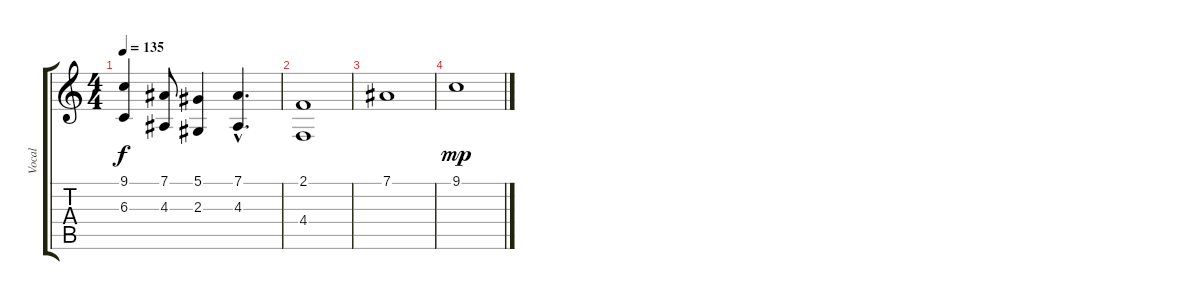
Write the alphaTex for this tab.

\track ("Vocal" "Vocal") {instrument flute}
\staff {score tabs}
\tuning (Eb4 Bb3 Gb3 Db3 Ab2 Eb2) {hide}
\ts (4 4)
\tempo 135
\clef g2
\ks c
(9.1 6.3).4{dy f} (7.1 4.3).8 (5.1 2.3).4 (7.1{hac} 4.3{hac}).4{d} |
(2.1 4.4).1 |
7.1.1 |
9.1.1{dy mp}
